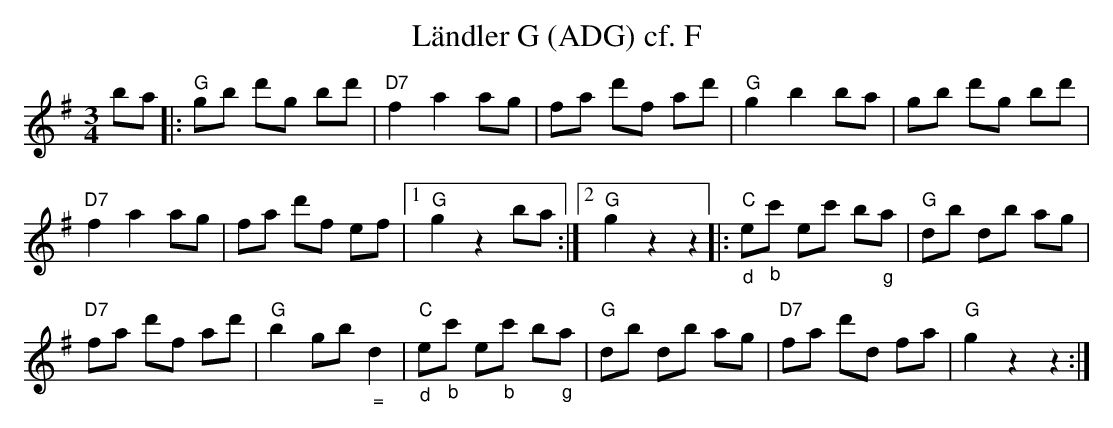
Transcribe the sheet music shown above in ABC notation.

X:1
T:L\"andler G (ADG) cf. F
M:3/4
L:1/8
K:Gmaj%%MIDI gchordon
ba |: "G"gb d'g bd' | "D7"f2a2ag | fa d'f ad' | "G"g2b2ba | gb d'g bd' |
"D7"f2a2ag | fa d'f ef |1 "G"g2z2ba :|2 "G"g2z2z2 |: "C""_d"e"_b"c' ec' b"_g"a | "G"db db ag |
"D7"fa d'f ad' | "G"b2gb"_ ="d2 | "C""_d"e"_b"c' e"_b"c' b"_g"a | "G"db db ag | "D7"fa d'd fa | "G"g2z2z2 :|
